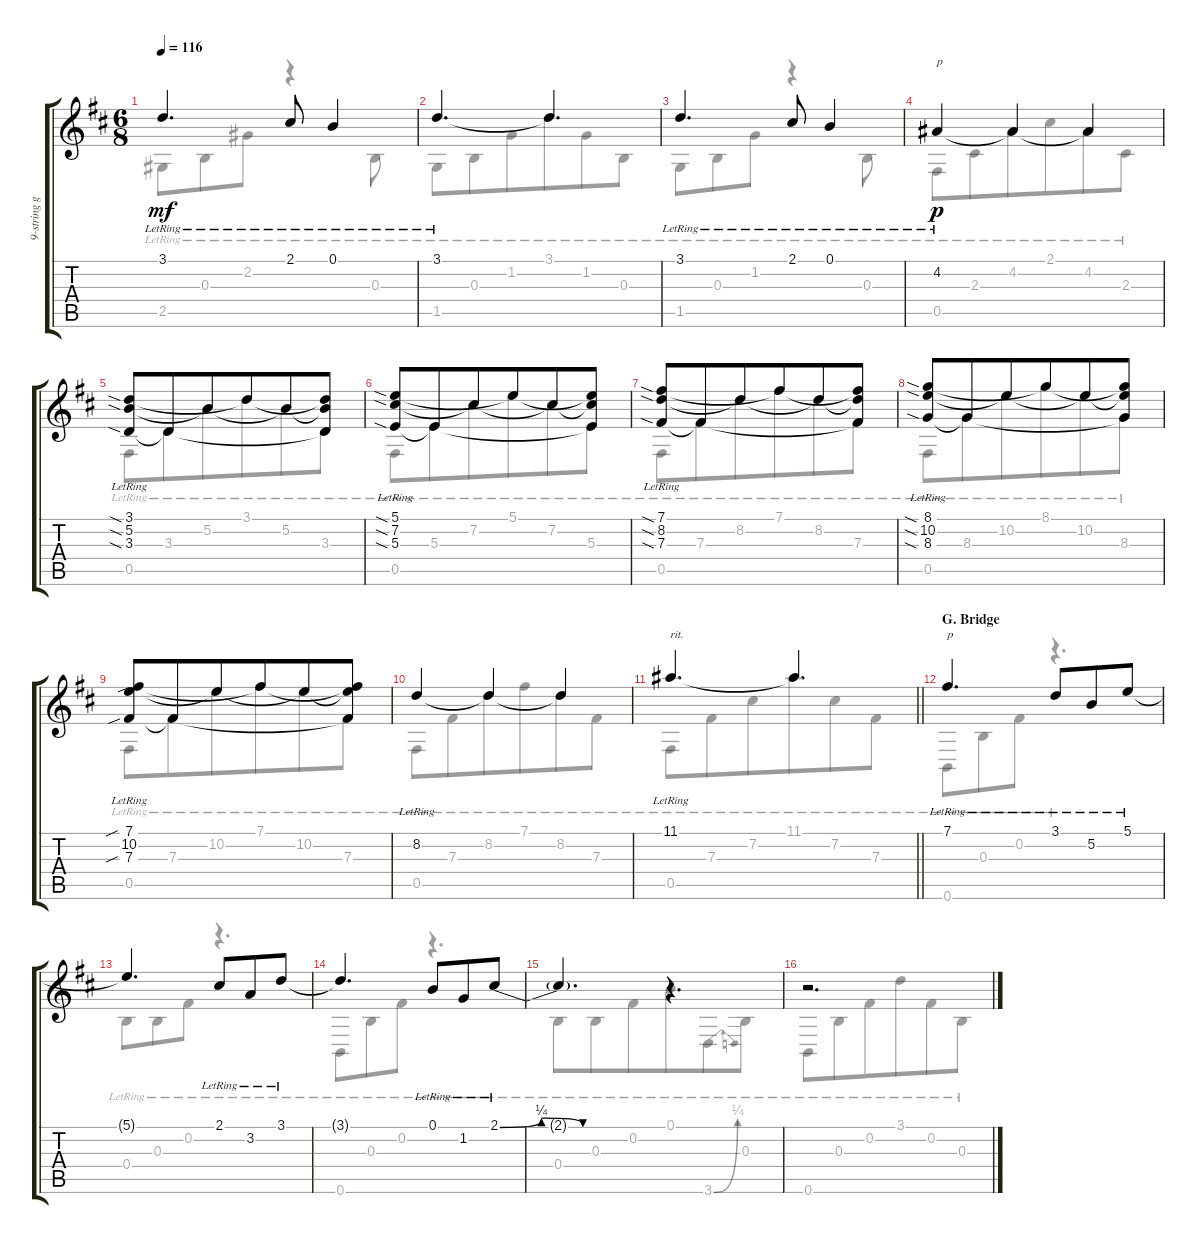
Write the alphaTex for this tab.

\track ("9-string guitar" "9-string g") {instrument acousticguitarsteel}
\staff {score tabs}
\tuning (B3 Gb3 B2 B2 Gb2 B1) {hide}
\voice
\ts (6 8)
\tempo 116
\clef g2
\ks d
3.1{lr}.4{d dy mf} 2.1{lr}.8 0.1{lr}.4 |
3.1{lr}.4{d} 3.1{t}.4{d} |
3.1{lr}.4{d} 2.1{lr}.8 0.1{lr}.4 |
4.2{lr}.4{txt "p" dy p} 4.2{t}.4 4.2{t}.4 |
(3.1{sia lr} 5.2{sia lr} 3.3{sia lr}).8 3.3{t}.8 5.2{t}.8{beam merge} 3.1{t}.8 5.2{t}.8 (3.1{t} 5.2{t} 3.3{t}).8 |
(5.1{sia lr} 7.2{sia lr} 5.3{sia lr}).8 5.3{t}.8 7.2{t}.8{beam merge} 5.1{t}.8 7.2{t}.8 (5.1{t} 7.2{t} 5.3{t}).8 |
(7.1{sia lr} 8.2{sia lr} 7.3{sia lr}).8 7.3{t}.8 8.2{t}.8{beam merge} 7.1{t}.8 8.2{t}.8 (7.1{t} 8.2{t} 7.3{t}).8 |
(8.1{sia lr} 10.2{sia lr} 8.3{sia lr}).8 8.3{t}.8 10.2{t}.8{beam merge} 8.1{t}.8 10.2{t}.8 (8.1{t} 10.2{t} 8.3{t}).8 |
(7.1{sib lr} 10.2{lr} 7.3{sib lr}).8 7.3{t}.8 10.2{t}.8{beam merge} 7.1{t}.8 10.2{t}.8 (7.1{t} 10.2{t} 7.3{t}).8 |
8.2{lr}.4 8.2{t}.4 8.2{t}.4 |
\barLineRight lightlight
11.1{lr}.4{d txt "rit."} 11.1{t}.4{d} |
\section ("" "G. Bridge")
7.1{lr}.4{d txt "p"} 3.1{lr}.8 5.2{lr}.8 5.1{lr}.8 |
5.1{t}.4{d} 2.1{lr}.8 3.2{lr}.8 3.1{lr}.8 |
3.1{t}.4{d} 0.1{lr}.8 1.2{lr}.8 2.1{be (custom 0 0 15 1 30 0 60 0) lr}.8 |
2.1{t}.4{d} r.4{d} |
r.2{d}
\voice
\clef g2
\ottava regular
\simile none
\ks d
2.5{lr}.8{dy mf} 0.3{lr}.8 2.2{lr}.8 r.4 0.3{lr}.8 |
1.5{lr}.8 0.3{lr}.8 1.2{lr}.8{beam merge} 3.1{lr}.8 1.2{lr}.8 0.3{lr}.8 |
1.5{lr}.8 0.3{lr}.8 1.2{lr}.8 r.4 0.3{lr}.8 |
0.5{lr}.8{dy p} 2.3{lr}.8 4.2{lr}.8{beam merge} 2.1{lr}.8 4.2{lr}.8 2.3{lr}.8 |
0.5{lr}.8 3.3{lr}.8 5.2{lr}.8{beam merge} 3.1{lr}.8 5.2{lr}.8 3.3{lr}.8 |
0.5{lr}.8 5.3{lr}.8 7.2{lr}.8{beam merge} 5.1{lr}.8 7.2{lr}.8 5.3{lr}.8 |
0.5{lr}.8 7.3{lr}.8 8.2{lr}.8{beam merge} 7.1{lr}.8 8.2{lr}.8 7.3{lr}.8 |
0.5{lr}.8 8.3{lr}.8 10.2{lr}.8{beam merge} 8.1{lr}.8 10.2{lr}.8 8.3{lr}.8 |
0.5{lr}.8 7.3{lr}.8 10.2{lr}.8{beam merge} 7.1{lr}.8 10.2{lr}.8 7.3{lr}.8 |
0.5{lr}.8 7.3{lr}.8 8.2{lr}.8{beam merge} 7.1{lr}.8 8.2{lr}.8 7.3{lr}.8 |
\barLineRight lightlight
0.5{lr}.8 7.3{lr}.8 7.2{lr}.8{beam merge} 11.1{lr}.8 7.2{lr}.8 7.3{lr}.8 |
0.6{lr}.8 0.3{lr}.8 0.2{lr}.8 r.4{d} |
0.4{lr}.8 0.3{lr}.8 0.2{lr}.8 r.4{d} |
0.6{lr}.8 0.3{lr}.8 0.2{lr}.8 r.4{d} |
0.4{lr}.8 0.3{lr}.8 0.2{lr}.8{beam merge} 0.1{lr}.8 3.6{be (bend 0 0 60 1) lr}.8 0.3{lr}.8 |
0.6{lr}.8 0.3{lr}.8 0.2{lr}.8{beam merge} 3.1{lr}.8 0.2{lr}.8 0.3{lr}.8
